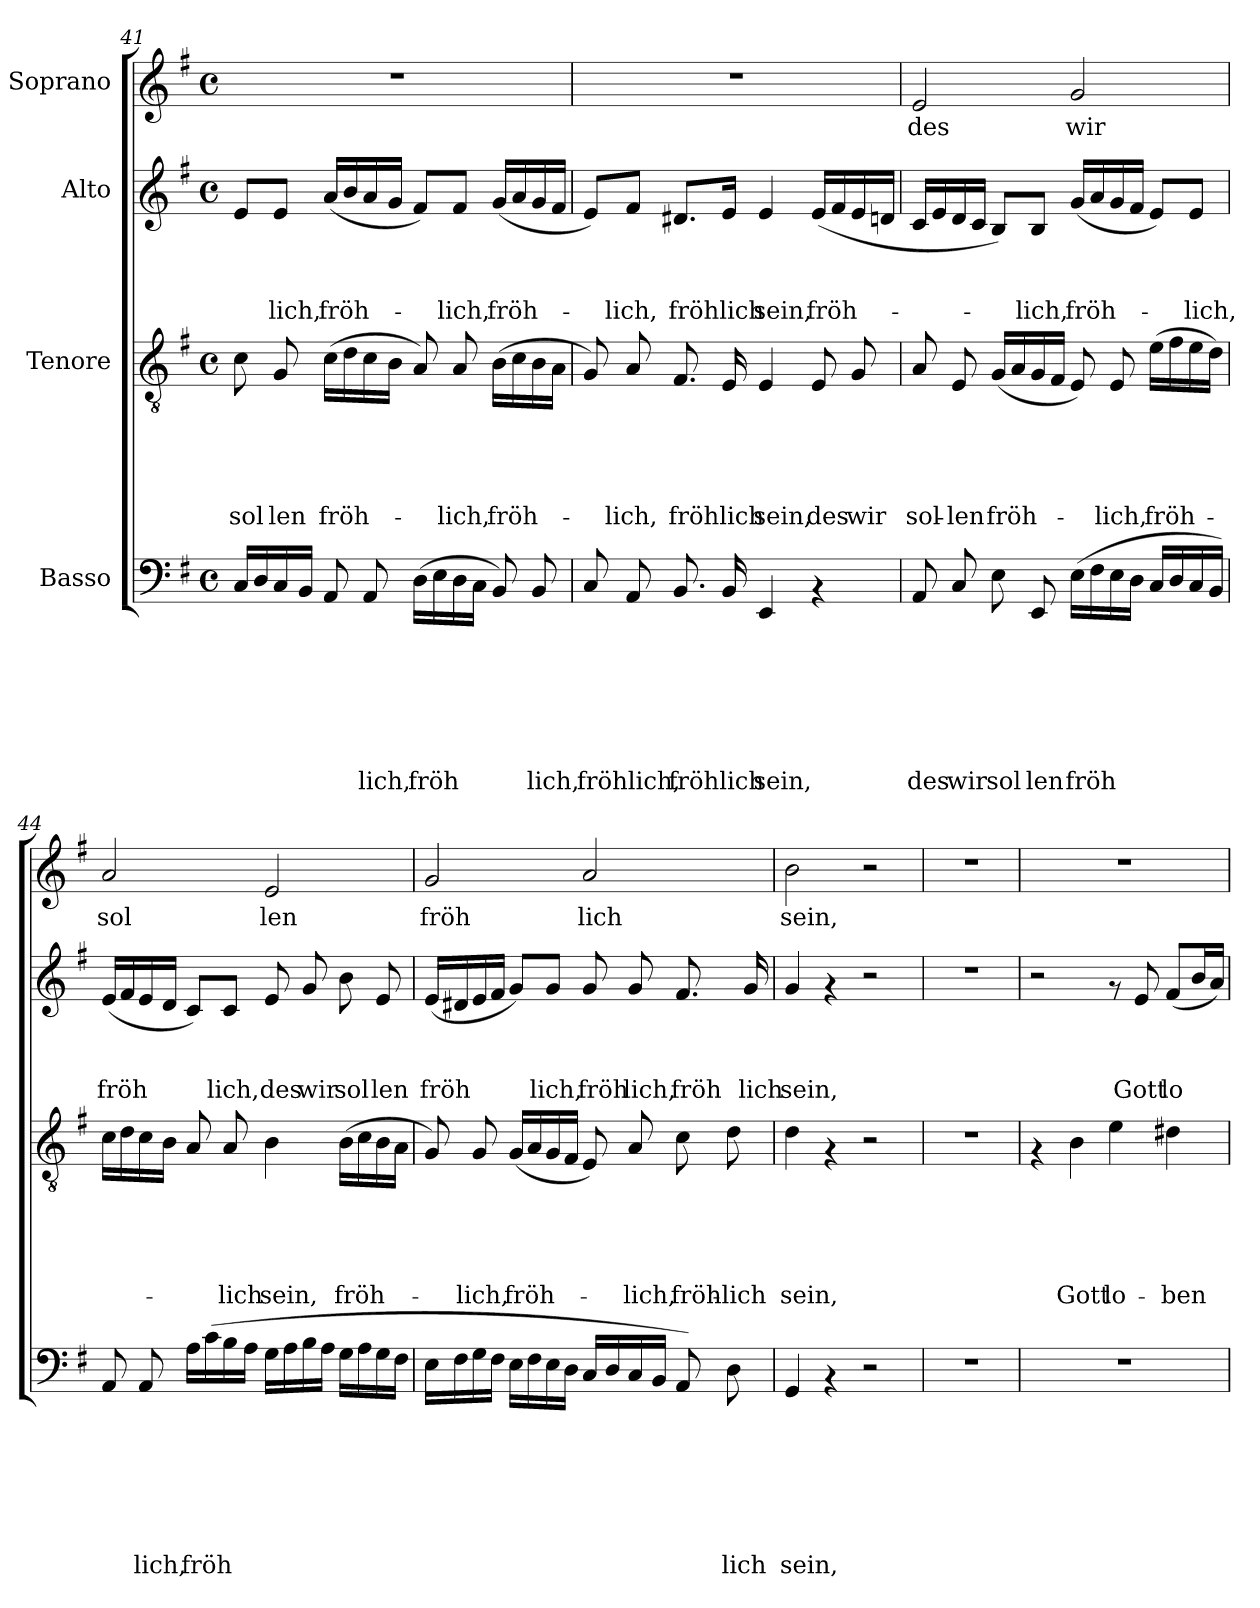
**kern	**text	**text	**text	**text	**text	**text	**text	**kern	**text	**text	**text	**text	**text	**kern	**text	**text	**text	**kern	**text
*part4	*part4	*part4	*part4	*part4	*part4	*part4	*part4	*part3	*part3	*part3	*part3	*part3	*part3	*part2	*part2	*part2	*part2	*part1	*part1
*staff4	*staff4	*staff4	*staff4	*staff4	*staff4	*staff4	*staff4	*staff3	*staff3	*staff3	*staff3	*staff3	*staff3	*staff2	*staff2	*staff2	*staff2	*staff1	*staff1
*I"Basso	*	*	*	*	*	*	*	*I"Tenore	*	*	*	*	*	*I"Alto	*	*	*	*I"Soprano	*
*clefF4	*	*	*	*	*	*	*	*clefGv2	*	*	*	*	*	*clefG2	*	*	*	*clefG2	*
*k[f#]	*	*	*	*	*	*	*	*k[f#]	*	*	*	*	*	*k[f#]	*	*	*	*k[f#]	*
*G:	*	*	*	*	*	*	*	*G:	*	*	*	*	*	*G:	*	*	*	*G:	*
*M4/4	*	*	*	*	*	*	*	*M4/4	*	*	*	*	*	*M4/4	*	*	*	*M4/4	*
*met(c)	*	*	*	*	*	*	*	*met(c)	*	*	*	*	*	*met(c)	*	*	*	*met(c)	*
=41	=41	=41	=41	=41	=41	=41	=41	=41	=41	=41	=41	=41	=41	=41	=41	=41	=41	=41	=41
!	!	!	!	!	!	!	!	!	!	!	!	!	!LO:LY:b:rj	!	!	!	!	!	!
16C/LL	.	.	.	.	.	.	.	8c\	.	.	.	.	sol	8e/L	.	.	.	1r	.
16D/	.	.	.	.	.	.	.	.	.	.	.	.	.	.	.	.	.	.	.
!	!	!	!	!	!	!	!	!	!	!	!	!	!LO:LY:b:rj	!	!	!	!LO:LY:b:rj	!	!
16C/	.	.	.	.	.	.	.	8G/	.	.	.	.	len	8e/J	.	.	-lich,	.	.
16BB/JJ	.	.	.	.	.	.	.	.	.	.	.	.	.	.	.	.	.	.	.
!	!	!	!	!	!	!	!	!	!	!	!	!	!LO:LY:b:rj	!	!	!	!LO:LY:b:rj	!	!
8AA/	.	.	.	.	.	.	.	(>16c\LL	.	.	.	.	fröh-	(<16a/LL	.	.	fröh-	.	.
.	.	.	.	.	.	.	.	16d\	.	.	.	.	.	16b/	.	.	.	.	.
!	!	!	!	!	!	!	!LO:LY:b:rj	!	!	!	!	!	!	!	!	!	!	!	!
8AA/	.	.	.	.	.	.	lich,	16c\	.	.	.	.	.	16a/	.	.	.	.	.
.	.	.	.	.	.	.	.	16B\JJ	.	.	.	.	.	16g/JJ	.	.	.	.	.
!	!	!	!	!	!	!	!LO:LY:b:rj	!	!	!	!	!	!	!	!	!	!	!	!
(>16D\LL	.	.	.	.	.	.	fröh	8A/)	.	.	.	.	.	8f#/L)	.	.	.	.	.
16E\	.	.	.	.	.	.	.	.	.	.	.	.	.	.	.	.	.	.	.
!	!	!	!	!	!	!	!	!	!	!	!	!	!LO:LY:b:rj	!	!	!	!LO:LY:b:rj	!	!
16D\	.	.	.	.	.	.	.	8A/	.	.	.	.	-lich,	8f#/J	.	.	-lich,	.	.
16C\JJ	.	.	.	.	.	.	.	.	.	.	.	.	.	.	.	.	.	.	.
!	!	!	!	!	!	!	!	!	!	!	!	!	!LO:LY:b:rj	!	!	!	!LO:LY:b:rj	!	!
8BB/)	.	.	.	.	.	.	.	(>16B\LL	.	.	.	.	fröh-	(<16g/LL	.	.	fröh-	.	.
.	.	.	.	.	.	.	.	16c\	.	.	.	.	.	16a/	.	.	.	.	.
!	!	!	!	!	!	!	!LO:LY:b:rj	!	!	!	!	!	!	!	!	!	!	!	!
8BB/	.	.	.	.	.	.	lich,	16B\	.	.	.	.	.	16g/	.	.	.	.	.
.	.	.	.	.	.	.	.	16A\JJ	.	.	.	.	.	16f#/JJ	.	.	.	.	.
=42	=42	=42	=42	=42	=42	=42	=42	=42	=42	=42	=42	=42	=42	=42	=42	=42	=42	=42	=42
!	!	!	!	!	!	!	!LO:LY:b:rj	!	!	!	!	!	!	!	!	!	!	!	!
8C/	.	.	.	.	.	.	fröhlich,	8G/)	.	.	.	.	.	8e/L)	.	.	.	1r	.
!	!	!	!	!	!	!	!	!	!	!	!	!	!LO:LY:b:rj	!	!	!	!LO:LY:b:rj	!	!
8AA/	.	.	.	.	.	.	.	8A/	.	.	.	.	-lich,	8f#/J	.	.	-lich,	.	.
!	!	!	!	!	!	!	!LO:LY:b:rj	!	!	!	!	!	!LO:LY:b:rj	!	!	!	!LO:LY:b:rj	!	!
8.BB/	.	.	.	.	.	.	fröhlich	8.F#/	.	.	.	.	fröhlich	8.d#X/L	.	.	fröhlich	.	.
16BB/	.	.	.	.	.	.	.	16E/	.	.	.	.	.	16e/Jk	.	.	.	.	.
!	!	!	!	!	!	!	!LO:LY:b:rj	!	!	!	!	!	!LO:LY:b:rj	!	!	!	!LO:LY:b:rj	!	!
4EE/	.	.	.	.	.	.	sein,	4E/	.	.	.	.	sein,	4e/	.	.	sein,	.	.
!	!	!	!	!	!	!	!	!	!	!	!	!	!LO:LY:b:rj	!	!	!	!LO:LY:b:rj	!	!
4rAA	.	.	.	.	.	.	.	8E/	.	.	.	.	des	(<16e/LL	.	.	fröh-	.	.
.	.	.	.	.	.	.	.	.	.	.	.	.	.	16f#/	.	.	.	.	.
!	!	!	!	!	!	!	!	!	!	!	!	!	!LO:LY:b:rj	!	!	!	!	!	!
.	.	.	.	.	.	.	.	8G/	.	.	.	.	wir	16e/	.	.	.	.	.
.	.	.	.	.	.	.	.	.	.	.	.	.	.	16dn/JJ	.	.	.	.	.
=43	=43	=43	=43	=43	=43	=43	=43	=43	=43	=43	=43	=43	=43	=43	=43	=43	=43	=43	=43
!	!	!	!	!	!	!	!LO:LY:b:rj	!	!	!	!	!	!LO:LY:b:rj	!	!	!	!	!	!LO:LY:b:rj
8AA/	.	.	.	.	.	.	des	8A/	.	.	.	.	sol-	16c/LL	.	.	.	2e/	des
.	.	.	.	.	.	.	.	.	.	.	.	.	.	16e/	.	.	.	.	.
!	!	!	!	!	!	!	!LO:LY:b:rj	!	!	!	!	!	!LO:LY:b:rj	!	!	!	!	!	!
8C/	.	.	.	.	.	.	wir	8E/	.	.	.	.	-len	16d/	.	.	.	.	.
.	.	.	.	.	.	.	.	.	.	.	.	.	.	16c/JJ	.	.	.	.	.
!	!	!	!	!	!	!	!LO:LY:b:rj	!	!	!	!	!	!LO:LY:b:rj	!	!	!	!	!	!
8E\	.	.	.	.	.	.	sol	(<16G/LL	.	.	.	.	fröh-	8B/L)	.	.	.	.	.
.	.	.	.	.	.	.	.	16A/	.	.	.	.	.	.	.	.	.	.	.
!	!	!	!	!	!	!	!LO:LY:b:rj	!	!	!	!	!	!	!	!	!	!LO:LY:b:rj	!	!
8EE/	.	.	.	.	.	.	len	16G/	.	.	.	.	.	8B/J	.	.	-lich,	.	.
.	.	.	.	.	.	.	.	16F#/JJ	.	.	.	.	.	.	.	.	.	.	.
!	!	!	!	!	!	!	!LO:LY:b:rj	!	!	!	!	!	!	!	!	!	!LO:LY:b:rj	!	!LO:LY:b:rj
(>16E\LL	.	.	.	.	.	.	fröh	8E/)	.	.	.	.	.	(<16g/LL	.	.	fröh-	2g/	wir
16F#\	.	.	.	.	.	.	.	.	.	.	.	.	.	16a/	.	.	.	.	.
!	!	!	!	!	!	!	!	!	!	!	!	!	!LO:LY:b:rj	!	!	!	!	!	!
16E\	.	.	.	.	.	.	.	8E/	.	.	.	.	-lich,	16g/	.	.	.	.	.
16D\JJ	.	.	.	.	.	.	.	.	.	.	.	.	.	16f#/JJ	.	.	.	.	.
!	!	!	!	!	!	!	!	!	!	!	!	!	!LO:LY:b:rj	!	!	!	!	!	!
16C/LL	.	.	.	.	.	.	.	(>16e\LL	.	.	.	.	fröh-	8e/L)	.	.	.	.	.
16D/	.	.	.	.	.	.	.	16f#\	.	.	.	.	.	.	.	.	.	.	.
!	!	!	!	!	!	!	!	!	!	!	!	!	!	!	!	!	!LO:LY:b:rj	!	!
16C/	.	.	.	.	.	.	.	16e\	.	.	.	.	.	8e/J	.	.	-lich,	.	.
16BB/JJ)	.	.	.	.	.	.	.	16d\JJ)	.	.	.	.	.	.	.	.	.	.	.
!!LO:LB:g=z
=44	=44	=44	=44	=44	=44	=44	=44	=44	=44	=44	=44	=44	=44	=44	=44	=44	=44	=44	=44
!	!	!	!	!	!	!	!	!	!	!	!	!	!	!	!	!	!LO:LY:b:rj	!	!LO:LY:b:rj
8AA/	.	.	.	.	.	.	.	16c\LL	.	.	.	.	.	(<16e/LL	.	.	fröh	2a/	sol
.	.	.	.	.	.	.	.	16d\	.	.	.	.	.	16f#/	.	.	.	.	.
!	!	!	!	!	!	!	!LO:LY:b:rj	!	!	!	!	!	!	!	!	!	!	!	!
8AA/	.	.	.	.	.	.	lich,	16c\	.	.	.	.	.	16e/	.	.	.	.	.
.	.	.	.	.	.	.	.	16B\JJ	.	.	.	.	.	16d/JJ	.	.	.	.	.
!	!	!	!	!	!	!	!LO:LY:b:rj	!	!	!	!	!	!	!	!	!	!	!	!
16A\LL	.	.	.	.	.	.	fröh	8A/	.	.	.	.	.	8c/L)	.	.	.	.	.
(>16c\	.	.	.	.	.	.	.	.	.	.	.	.	.	.	.	.	.	.	.
!	!	!	!	!	!	!	!	!	!	!	!	!	!LO:LY:b:rj	!	!	!	!LO:LY:b:rj	!	!
16B\	.	.	.	.	.	.	.	8A/	.	.	.	.	-lich	8c/J	.	.	lich,	.	.
16A\JJ	.	.	.	.	.	.	.	.	.	.	.	.	.	.	.	.	.	.	.
!	!	!	!	!	!	!	!	!	!	!	!	!	!LO:LY:b:rj	!	!	!	!LO:LY:b:rj	!	!LO:LY:b:rj
16G\LL	.	.	.	.	.	.	.	4B\	.	.	.	.	sein,	8e/	.	.	des	2e/	len
16A\	.	.	.	.	.	.	.	.	.	.	.	.	.	.	.	.	.	.	.
!	!	!	!	!	!	!	!	!	!	!	!	!	!	!	!	!	!LO:LY:b:rj	!	!
16B\	.	.	.	.	.	.	.	.	.	.	.	.	.	8g/	.	.	wir	.	.
16A\JJ	.	.	.	.	.	.	.	.	.	.	.	.	.	.	.	.	.	.	.
!	!	!	!	!	!	!	!	!	!	!	!	!	!LO:LY:b:rj	!	!	!	!LO:LY:b:rj	!	!
16G\LL	.	.	.	.	.	.	.	(>16B\LL	.	.	.	.	fröh-	8b\	.	.	sol	.	.
16A\	.	.	.	.	.	.	.	16c\	.	.	.	.	.	.	.	.	.	.	.
!	!	!	!	!	!	!	!	!	!	!	!	!	!	!	!	!	!LO:LY:b:rj	!	!
16G\	.	.	.	.	.	.	.	16B\	.	.	.	.	.	8e/	.	.	len	.	.
16F#\JJ	.	.	.	.	.	.	.	16A\JJ	.	.	.	.	.	.	.	.	.	.	.
=45	=45	=45	=45	=45	=45	=45	=45	=45	=45	=45	=45	=45	=45	=45	=45	=45	=45	=45	=45
!	!	!	!	!	!	!	!	!	!	!	!	!	!	!	!	!	!LO:LY:b:rj	!	!LO:LY:b:rj
16E\LL	.	.	.	.	.	.	.	8G/)	.	.	.	.	.	(<16e/LL	.	.	fröh	2g/	fröh
16F#\	.	.	.	.	.	.	.	.	.	.	.	.	.	16d#X/	.	.	.	.	.
!	!	!	!	!	!	!	!	!	!	!	!	!	!LO:LY:b:rj	!	!	!	!	!	!
16G\	.	.	.	.	.	.	.	8G/	.	.	.	.	-lich,	16e/	.	.	.	.	.
16F#\JJ	.	.	.	.	.	.	.	.	.	.	.	.	.	16f#/JJ	.	.	.	.	.
!	!	!	!	!	!	!	!	!	!	!	!	!	!LO:LY:b:rj	!	!	!	!	!	!
16E\LL	.	.	.	.	.	.	.	(<16G/LL	.	.	.	.	fröh-	8g/L)	.	.	.	.	.
16F#\	.	.	.	.	.	.	.	16A/	.	.	.	.	.	.	.	.	.	.	.
!	!	!	!	!	!	!	!	!	!	!	!	!	!	!	!	!	!LO:LY:b:rj	!	!
16E\	.	.	.	.	.	.	.	16G/	.	.	.	.	.	8g/J	.	.	lich,	.	.
16D\JJ	.	.	.	.	.	.	.	16F#/JJ	.	.	.	.	.	.	.	.	.	.	.
!	!	!	!	!	!	!	!	!	!	!	!	!	!	!	!	!	!LO:LY:b:rj	!	!LO:LY:b:rj
16C/LL	.	.	.	.	.	.	.	8E/)	.	.	.	.	.	8g/	.	.	fröh	2a/	lich
16D/	.	.	.	.	.	.	.	.	.	.	.	.	.	.	.	.	.	.	.
!	!	!	!	!	!	!	!	!	!	!	!	!	!LO:LY:b:rj	!	!	!	!LO:LY:b:rj	!	!
16C/	.	.	.	.	.	.	.	8A/	.	.	.	.	-lich,	8g/	.	.	lich,	.	.
16BB/JJ	.	.	.	.	.	.	.	.	.	.	.	.	.	.	.	.	.	.	.
!	!	!	!	!	!	!	!	!	!	!	!	!	!LO:LY:b:rj	!	!	!	!LO:LY:b:rj	!	!
8AA/)	.	.	.	.	.	.	.	8c\	.	.	.	.	fröh-	8.f#/	.	.	fröh	.	.
!	!	!	!	!	!	!	!LO:LY:b:rj	!	!	!	!	!	!LO:LY:b:rj	!	!	!	!	!	!
8D\	.	.	.	.	.	.	lich	8d\	.	.	.	.	-lich	.	.	.	.	.	.
!	!	!	!	!	!	!	!	!	!	!	!	!	!	!	!	!	!LO:LY:b:rj	!	!
.	.	.	.	.	.	.	.	.	.	.	.	.	.	16g/	.	.	lich	.	.
=46	=46	=46	=46	=46	=46	=46	=46	=46	=46	=46	=46	=46	=46	=46	=46	=46	=46	=46	=46
!	!	!	!	!	!	!	!LO:LY:b:rj	!	!	!	!	!	!LO:LY:b:rj	!	!	!	!LO:LY:b:rj	!	!LO:LY:b:rj
4GG/	.	.	.	.	.	.	sein,	4d\	.	.	.	.	sein,	4g/	.	.	sein,	2b\	sein,
4rAA	.	.	.	.	.	.	.	4rF	.	.	.	.	.	4rf	.	.	.	.	.
2r	.	.	.	.	.	.	.	2r	.	.	.	.	.	2r	.	.	.	2r	.
=47	=47	=47	=47	=47	=47	=47	=47	=47	=47	=47	=47	=47	=47	=47	=47	=47	=47	=47	=47
1r	.	.	.	.	.	.	.	1r	.	.	.	.	.	1r	.	.	.	1r	.
=48	=48	=48	=48	=48	=48	=48	=48	=48	=48	=48	=48	=48	=48	=48	=48	=48	=48	=48	=48
1r	.	.	.	.	.	.	.	4rF	.	.	.	.	.	2r	.	.	.	1r	.
!	!	!	!	!	!	!	!	!	!	!	!	!	!LO:LY:b:rj	!	!	!	!	!	!
.	.	.	.	.	.	.	.	4B\	.	.	.	.	Gott	.	.	.	.	.	.
!	!	!	!	!	!	!	!	!	!	!	!	!	!LO:LY:b:rj	!	!	!	!	!	!
.	.	.	.	.	.	.	.	4e\	.	.	.	.	lo-	8rf	.	.	.	.	.
!	!	!	!	!	!	!	!	!	!	!	!	!	!	!	!	!	!LO:LY:b:rj	!	!
.	.	.	.	.	.	.	.	.	.	.	.	.	.	8e/	.	.	Gott	.	.
!	!	!	!	!	!	!	!	!	!	!	!	!	!LO:LY:b:rj	!	!	!	!LO:LY:b:rj	!	!
.	.	.	.	.	.	.	.	4d#X\	.	.	.	.	-ben	(<8f#/L	.	.	lo	.	.
.	.	.	.	.	.	.	.	.	.	.	.	.	.	16b/L	.	.	.	.	.
.	.	.	.	.	.	.	.	.	.	.	.	.	.	16a/JJ)	.	.	.	.	.
=	=	=	=	=	=	=	=	=	=	=	=	=	=	=	=	=	=	=	=
*-	*-	*-	*-	*-	*-	*-	*-	*-	*-	*-	*-	*-	*-	*-	*-	*-	*-	*-	*-
